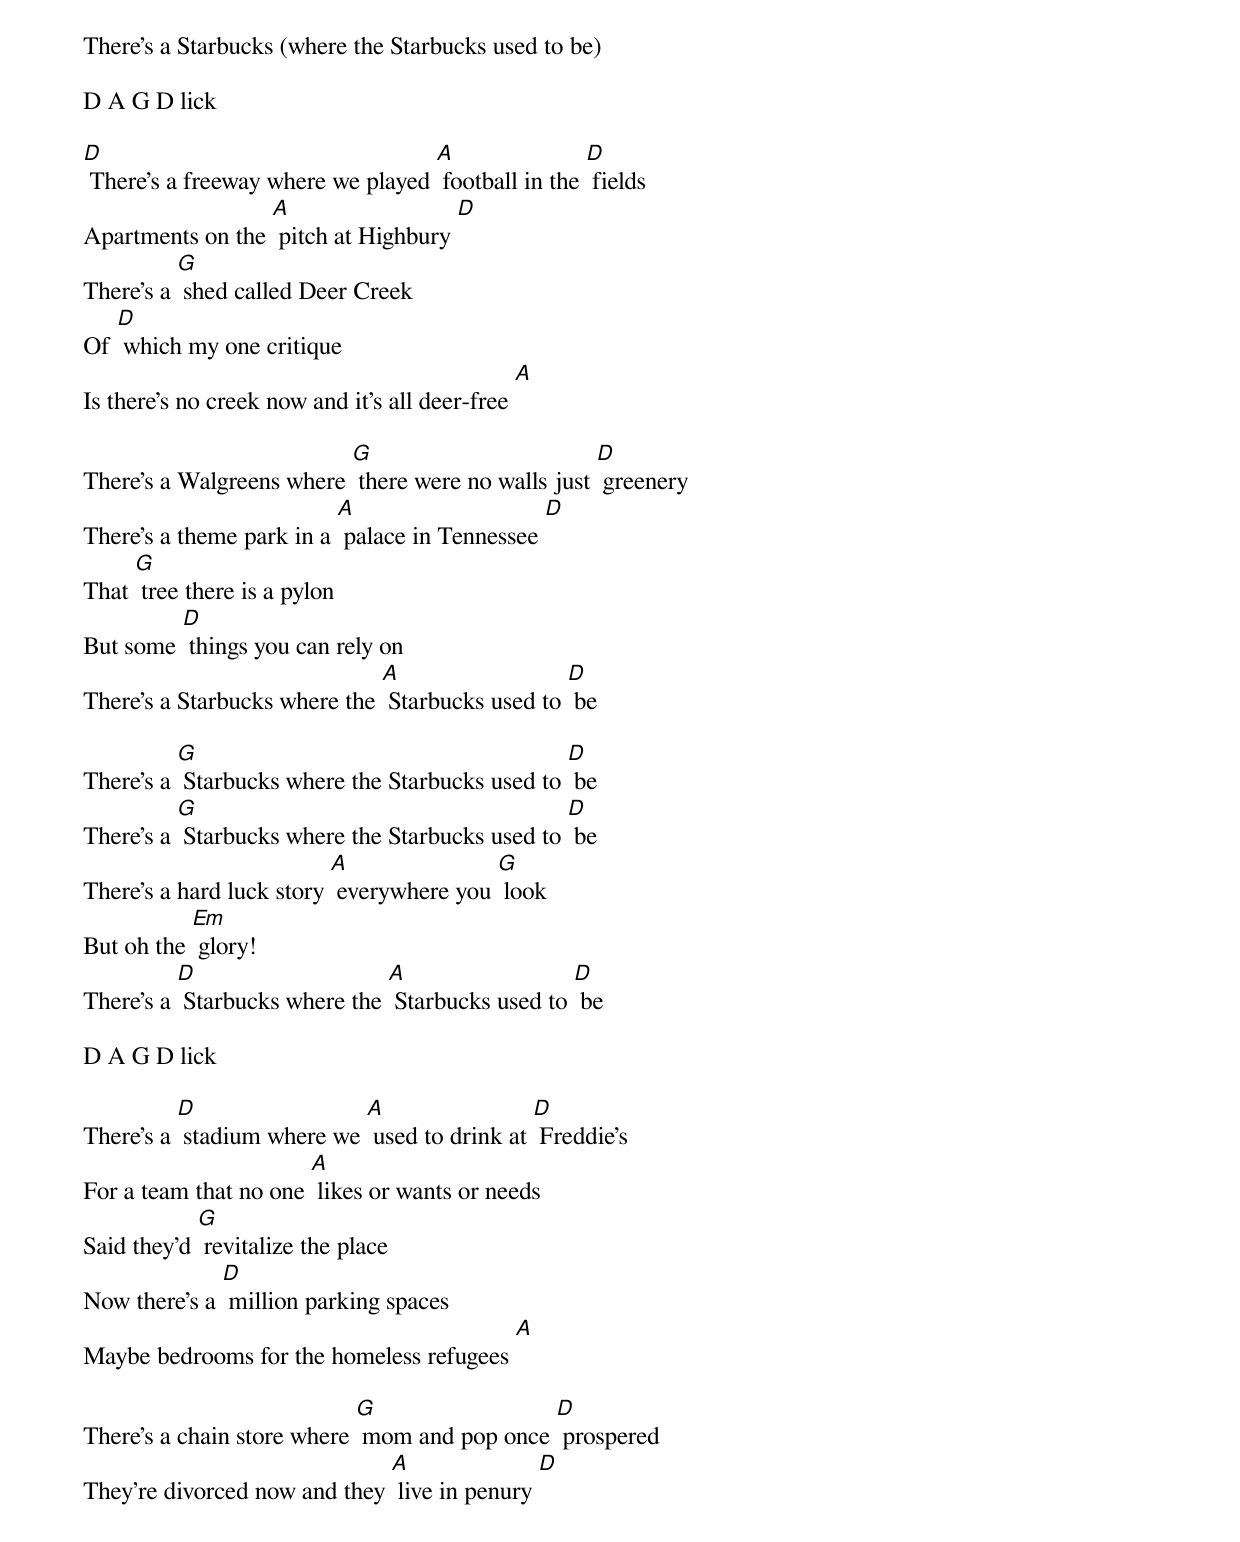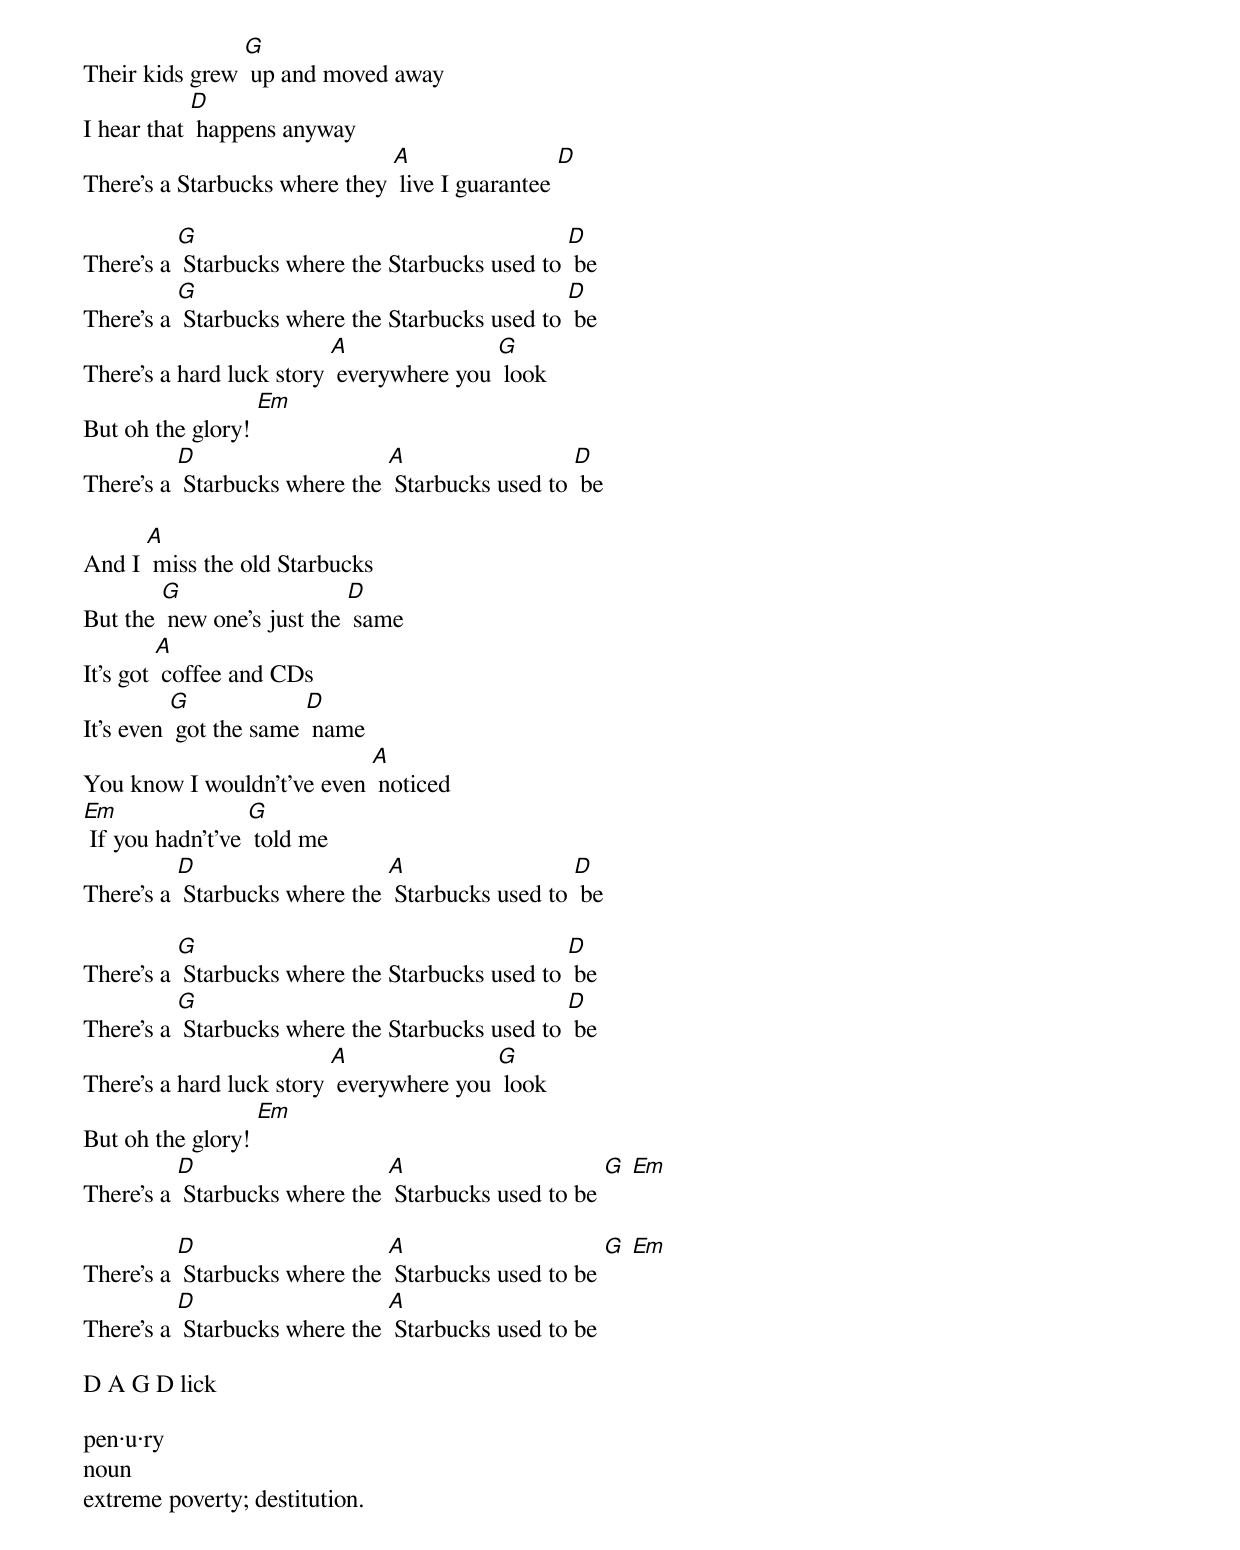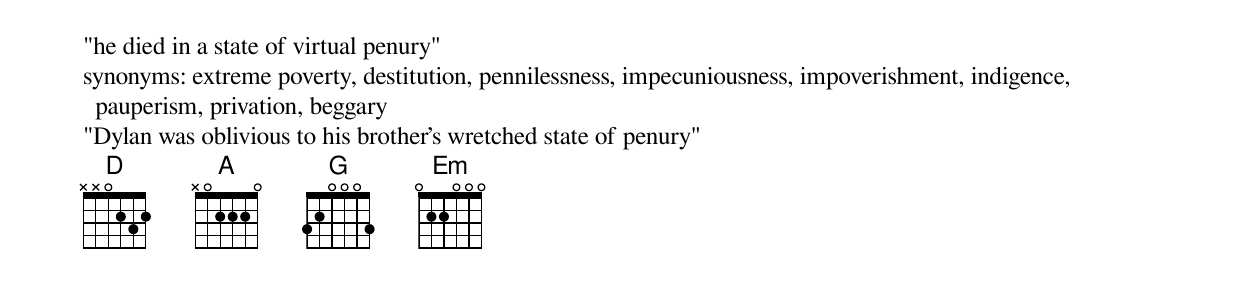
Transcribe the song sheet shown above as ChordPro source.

There's a Starbucks (where the Starbucks used to be)

D A G D lick

[D] There's a freeway where we played [A] football in the [D] fields
Apartments on the [A] pitch at Highbury [D]
There's a [G] shed called Deer Creek
Of [D] which my one critique
Is there's no creek now and it's all deer-free [A]

There's a Walgreens where [G] there were no walls just [D] greenery
There's a theme park in a [A] palace in Tennessee [D]
That [G] tree there is a pylon
But some [D] things you can rely on
There's a Starbucks where the [A] Starbucks used to [D] be

There's a [G] Starbucks where the Starbucks used to [D] be
There's a [G] Starbucks where the Starbucks used to [D] be
There's a hard luck story [A] everywhere you [G] look
But oh the [Em] glory!
There's a [D] Starbucks where the [A] Starbucks used to [D] be

D A G D lick

There's a [D] stadium where we [A] used to drink at [D] Freddie's
For a team that no one [A] likes or wants or needs
Said they'd [G] revitalize the place
Now there's a [D] million parking spaces
Maybe bedrooms for the homeless refugees [A]

There's a chain store where [G] mom and pop once [D] prospered
They're divorced now and they [A] live in penury [D]
Their kids grew [G] up and moved away
I hear that [D] happens anyway
There's a Starbucks where they [A] live I guarantee [D]

There's a [G] Starbucks where the Starbucks used to [D] be
There's a [G] Starbucks where the Starbucks used to [D] be
There's a hard luck story [A] everywhere you [G] look
But oh the glory! [Em]
There's a [D] Starbucks where the [A] Starbucks used to [D] be

And I [A] miss the old Starbucks
But the [G] new one's just the [D] same
It's got [A] coffee and CDs
It's even [G] got the same [D] name
You know I wouldn't've even [A] noticed
[Em] If you hadn't've [G] told me
There's a [D] Starbucks where the [A] Starbucks used to [D] be

There's a [G] Starbucks where the Starbucks used to [D] be
There's a [G] Starbucks where the Starbucks used to [D] be
There's a hard luck story [A] everywhere you [G] look
But oh the glory! [Em]
There's a [D] Starbucks where the [A] Starbucks used to be [G] [Em]

There's a [D] Starbucks where the [A] Starbucks used to be [G] [Em]
There's a [D] Starbucks where the [A] Starbucks used to be

D A G D lick

pen·u·ry
noun
extreme poverty; destitution.
"he died in a state of virtual penury"
synonyms:	extreme poverty, destitution, pennilessness, impecuniousness, impoverishment, indigence, pauperism, privation, beggary
"Dylan was oblivious to his brother's wretched state of penury"
